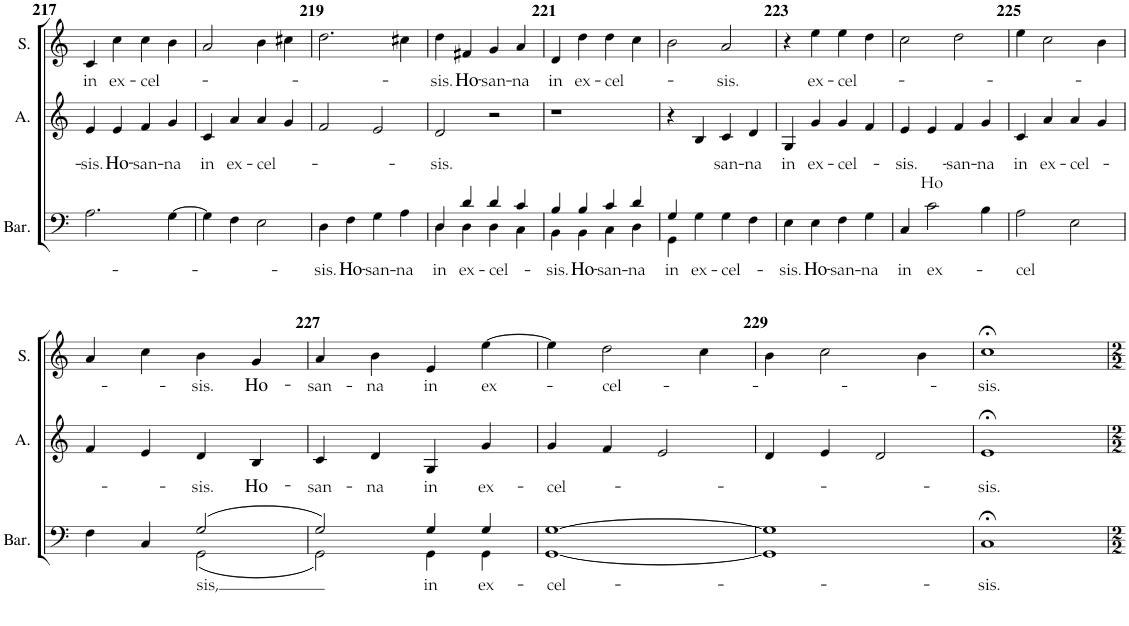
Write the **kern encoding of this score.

**kern	**text	**kern	**text	**kern	**text
*part3	*part3	*part2	*part2	*part1	*part1
*staff3	*staff3	*staff2	*staff2	*staff1	*staff1
*I"Baritone	*	*I"Alto	*	*I"Soprano	*
*I'Bar.	*	*I'A.	*	*I'S.	*
!!LO:PB:g=z
*clefF4	*	*clefG2	*	*clefG2	*
*k[]	*	*k[]	*	*k[]	*
*M2/2	*	*M2/2	*	*M2/2	*
=217	=217	=217	=217	=217	=217
!	!	!	!LO:LY:b	!	!LO:LY:b
2.A\	.	4e/	-sis.	4c/	in
!	!	!	!LO:LY:b	!	!LO:LY:b
.	.	4e/	Ho-	4cc\	ex-
!	!	!	!LO:LY:b	!	!LO:LY:b
.	.	4f/	-san-	4cc\	-cel-
!	!	!	!LO:LY:b	!	!
[>4G\	.	4g/	-na	4b\	.
=218	=218	=218	=218	=218	=218
!	!	!	!LO:LY:b	!	!
4G\]	.	4c/	in	2a/	.
!	!	!	!LO:LY:b	!	!
4F\	.	4a/	ex-	.	.
!	!	!	!LO:LY:b	!	!
2E\	.	4a/	-cel-	4b\	.
.	.	4g/	.	4cc#X\	.
=219	=219	=219	=219	=219	=219
!	!LO:LY:b	!	!	!	!
4D\	-sis.	2f/	.	2.dd\	.
!	!LO:LY:b	!	!	!	!
4F\	Ho-	.	.	.	.
!	!LO:LY:b	!	!	!	!
4G\	-san-	2e/	.	.	.
!	!LO:LY:b	!	!	!	!
4A\	-na	.	.	4cc#X\	.
=220	=220	=220	=220	=220	=220
!	!LO:LY:b	!	!LO:LY:b	!	!LO:LY:b
*^	*	*	*	*	*
4D/	4D\	in	2d/	-sis.	4dd\	-sis.
!	!	!LO:LY:b	!	!	!	!LO:LY:b
4d/	4D\	ex-	.	.	4f#X/	Ho-
!	!	!LO:LY:b	!	!	!	!LO:LY:b
4d/	4D\	-cel-	2r	.	4g/	-san-
!	!	!	!	!	!	!LO:LY:b
4c/	4C\	.	.	.	4a/	-na
=221	=221	=221	=221	=221	=221	=221
!	!	!LO:LY:b	!	!	!	!LO:LY:b
4B/	4BB\	-sis.	1r	.	4d/	in
!	!	!LO:LY:b	!	!	!	!LO:LY:b
4B/	4BB\	Ho-	.	.	4dd\	ex-
!	!	!LO:LY:b	!	!	!	!LO:LY:b
4c/	4C\	-san-	.	.	4dd\	-cel-
!	!	!LO:LY:b	!	!	!	!
4d/	4D\	-na	.	.	4cc\	.
=222	=222	=222	=222	=222	=222	=222
!	!	!LO:LY:b	!	!	!	!
4G/	4GG\	in	4r	.	2b\	.
!	!	!LO:LY:b	!	!	!	!
2.ryy	4G\	ex-	4B/	.	.	.
!	!	!LO:LY:b	!	!LO:LY:b	!	!LO:LY:b
.	4G\	-cel-	4c/	-san-	2a/	-sis.
!	!	!	!	!LO:LY:b	!	!
.	4F\	.	4d/	-na	.	.
=223	=223	=223	=223	=223	=223	=223
!	!	!LO:LY:b	!	!LO:LY:b	!	!
*v	*v	*	*	*	*	*
4E\	-sis.	4G/	in	4r	.
!	!LO:LY:b	!	!LO:LY:b	!	!LO:LY:b
4E\	Ho-	4g/	ex-	4ee\	ex-
!	!LO:LY:b	!	!LO:LY:b	!	!LO:LY:b
4F\	-san-	4g/	-cel-	4ee\	-cel-
!	!LO:LY:b	!	!	!	!
4G\	-na	4f/	.	4dd\	.
=224	=224	=224	=224	=224	=224
!	!LO:LY:b	!	!LO:LY:b	!	!
4C/	in	4e/	-sis.	2cc\	.
!	!LO:LY:b	!	!LO:LY:b	!	!
2c\	ex-	4e/	Ho	.	.
!	!	!	!LO:LY:b	!	!
.	.	4f/	-san-	2dd\	.
!	!	!	!LO:LY:b	!	!
4B\	.	4g/	-na	.	.
=225	=225	=225	=225	=225	=225
!	!LO:LY:b	!	!LO:LY:b	!	!
2A\	-cel-	4c/	in	4ee\	.
!	!	!	!LO:LY:b	!	!
.	.	4a/	ex-	2cc\	.
!	!	!	!LO:LY:b	!	!
2E\	.	4a/	-cel-	.	.
.	.	4g/	.	4b\	.
!!LO:LB:g=z
=226	=226	=226	=226	=226	=226
*^	*	*	*	*	*
4F\	2ryy	.	4f/	.	4a/	.
4C/	.	.	4e/	.	4cc\	.
!	!	!LO:LY:b	!	!LO:LY:b	!	!LO:LY:b
(<2GG\	(>2G/	-sis,	4d/	-sis.	4b\	-sis.
!	!	!	!	!LO:LY:b	!	!LO:LY:b
.	.	.	4B/	Ho-	4g/	Ho-
=227	=227	=227	=227	=227	=227	=227
!	!	!	!	!LO:LY:b	!	!LO:LY:b
2G/)	2GG\)	.	4c/	-san-	4a/	-san-
!	!	!	!	!LO:LY:b	!	!LO:LY:b
.	.	.	4d/	-na	4b\	-na
!	!	!LO:LY:b	!	!LO:LY:b	!	!LO:LY:b
4G/	4GG\	in	4G/	in	4e/	in
!	!	!LO:LY:b	!	!LO:LY:b	!	!LO:LY:b
4G/	4GG\	ex-	4g/	ex-	[>4ee\	ex-
=228	=228	=228	=228	=228	=228	=228
!	!	!LO:LY:b	!	!LO:LY:b	!	!
*v	*v	*	*	*	*	*
[<1GG [>1G	-cel-	4g/	-cel-	4ee\]	.
!	!	!	!	!	!LO:LY:b
.	.	4f/	.	2dd\	-cel-
.	.	2e/	.	.	.
.	.	.	.	4cc\	.
=229	=229	=229	=229	=229	=229
1GG] 1G]	.	4d/	.	4b\	.
.	.	4e/	.	2cc\	.
.	.	2d/	.	.	.
.	.	.	.	4b\	.
=230	=230	=230	=230	=230	=230
!	!LO:LY:b	!	!LO:LY:b	!	!LO:LY:b
1C;<	-sis.	1e;<	-sis.	1cc;<	-sis.
=	=	=	=	=	=
*-	*-	*-	*-	*-	*-
